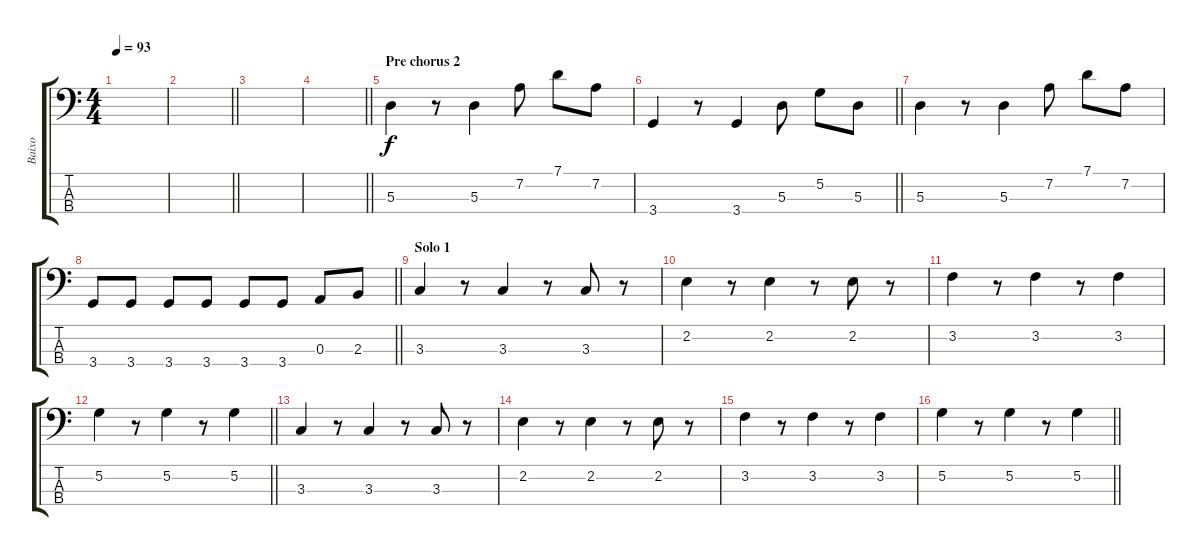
\track ("Baixo" "Baixo") {instrument electricbassfinger}
\staff {score tabs}
\tuning (G2 D2 A1 E1) {hide}
\ts (4 4)
\tempo 93
\clef f4
\ks c
|
\barLineRight lightlight
|
|
\barLineRight lightlight
|
\section ("" "Pre chorus 2")
5.3.4 r.8 5.3.4 7.2.8 7.1.8 7.2.8 |
\barLineRight lightlight
3.4.4 r.8 3.4.4 5.3.8 5.2.8 5.3.8 |
5.3.4 r.8 5.3.4 7.2.8 7.1.8 7.2.8 |
\barLineRight lightlight
3.4.8 3.4.8 3.4.8 3.4.8 3.4.8 3.4.8 0.3.8 2.3.8 |
\section ("" "Solo 1")
3.3.4 r.8 3.3.4 r.8 3.3.8 r.8 |
2.2.4 r.8 2.2.4 r.8 2.2.8 r.8 |
3.2.4 r.8 3.2.4 r.8 3.2.4 |
\barLineRight lightlight
5.2.4 r.8 5.2.4 r.8 5.2.4 |
3.3.4 r.8 3.3.4 r.8 3.3.8 r.8 |
2.2.4 r.8 2.2.4 r.8 2.2.8 r.8 |
3.2.4 r.8 3.2.4 r.8 3.2.4 |
\barLineRight lightlight
5.2.4 r.8 5.2.4 r.8 5.2.4
